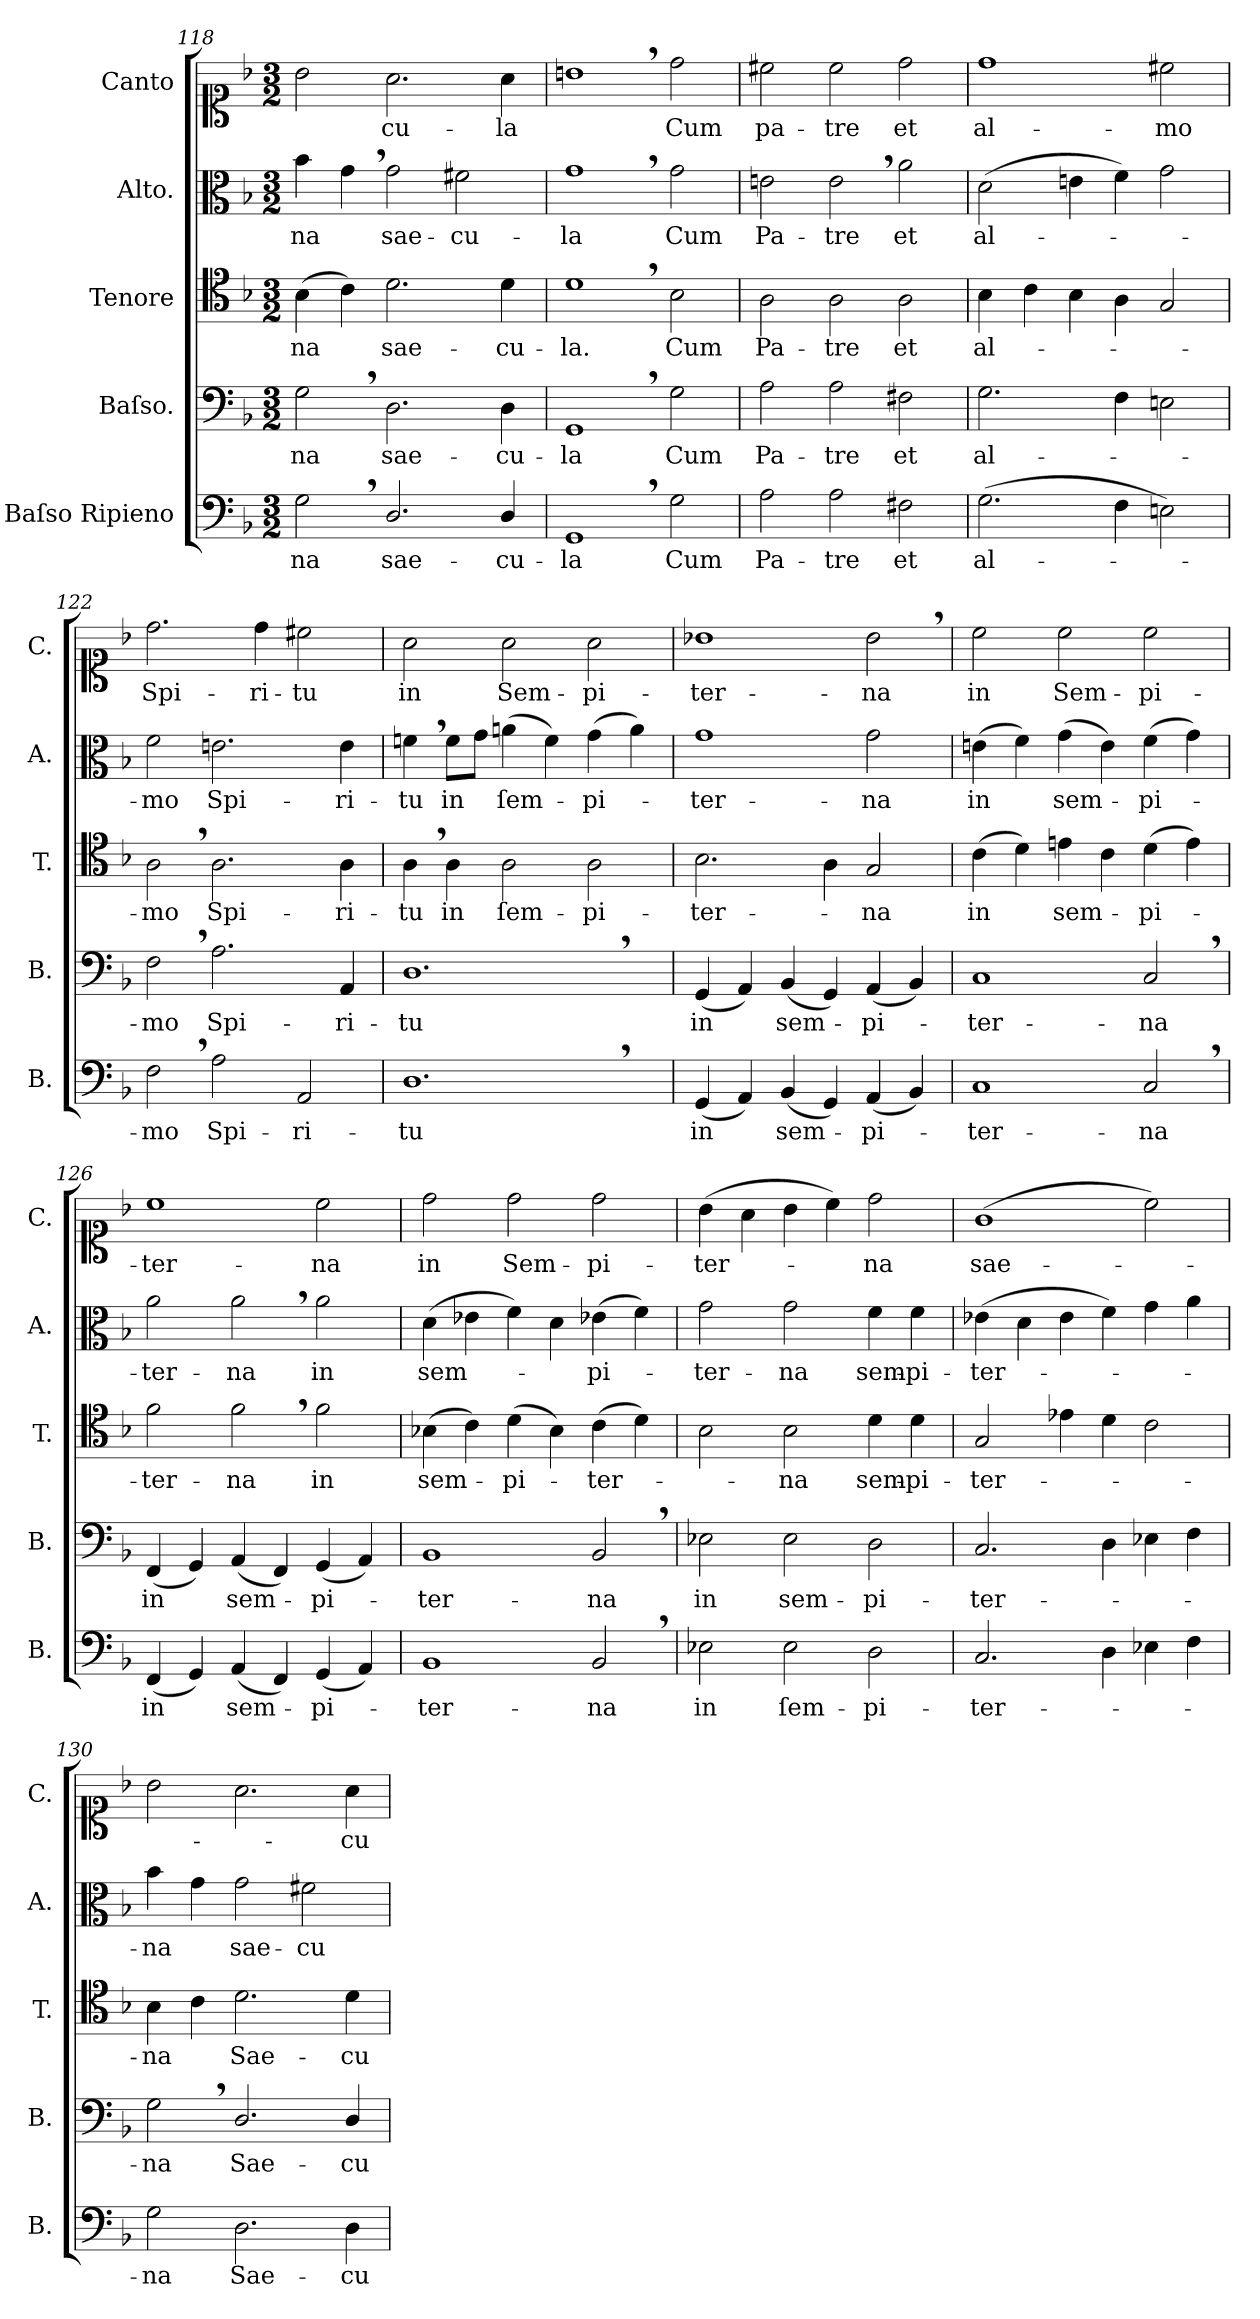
**kern	**text	**kern	**text	**kern	**text	**kern	**text	**kern	**text
*part5	*part5	*part4	*part4	*part3	*part3	*part2	*part2	*part1	*part1
*staff5	*staff5	*staff4	*staff4	*staff3	*staff3	*staff2	*staff2	*staff1	*staff1
*I"Baſso Ripieno	*	*I"Baſso.	*	*I"Tenore	*	*I"Alto.	*	*I"Canto	*
*I'B.	*	*I'B.	*	*I'T.	*	*I'A.	*	*I'C.	*
*clefF4	*	*clefF4	*	*clefC4	*	*clefC3	*	*clefC1	*
*k[b-]	*	*k[b-]	*	*k[b-]	*	*k[b-]	*	*k[b-]	*
*M3/2	*	*M3/2	*	*M3/2	*	*M3/2	*	*M3/2	*
=118	=118	=118	=118	=118	=118	=118	=118	=118	=118
2G,\	-na	2G,\	-na	(4B-\	-na	4b-\	-na	2b-\	.
.	.	.	.	4c\)	.	4g,\	.	.	.
2.D/	sae-	2.D\	sae-	2.d\	sae-	2g\	sae-	2.a\	-cu-
.	.	.	.	.	.	2f#X\	-cu-	.	.
4D/	-cu-	4D\	-cu-	4d\	-cu-	.	.	4a\	-la
=119	=119	=119	=119	=119	=119	=119	=119	=119	=119
1GG,	-la	1GG,	-la	1d,	-la.	1g,	-la	1bn,	.
2G\	Cum	2G\	Cum	2B-\	Cum	2g\	Cum	2dd\	Cum
=120	=120	=120	=120	=120	=120	=120	=120	=120	=120
2A\	Pa-	2A\	Pa-	2A\	Pa-	2en\	Pa-	2cc#X\	pa-
2A\	-tre	2A\	-tre	2A\	-tre	2e,\	-tre	2cc#\	-tre
2F#X\	et	2F#X\	et	2A\	et	2a\	et	2dd\	et
=121	=121	=121	=121	=121	=121	=121	=121	=121	=121
(2.G\	al-	2.G\	al-	4B-\	al-	(2d\	al-	1dd	al-
.	.	.	.	4c\	.	.	.	.	.
.	.	.	.	4B-\	.	4en\	.	.	.
4F\	.	4F\	.	4A\	.	4f\)	.	.	.
2En\)	.	2En\	.	2G/	.	2g\	.	2cc#X\	-mo
=122	=122	=122	=122	=122	=122	=122	=122	=122	=122
2F,\	-mo	2F,\	-mo	2A,\	-mo	2f\	-mo	2.dd\	Spi-
2A\	Spi-	2.A\	Spi-	2.A\	Spi-	2.en\	Spi-	.	.
.	.	.	.	.	.	.	.	4dd\	-ri-
2AA/	ri-	.	.	.	.	.	.	2cc#X\	-tu
.	.	4AA/	-ri-	4A\	-ri-	4e\	-ri-	.	.
=123	=123	=123	=123	=123	=123	=123	=123	=123	=123
1.D,	-tu	1.D,	-tu	4A,\	-tu	4fn,\	-tu	2a\	in
.	.	.	.	4A\	in	8f\L	in	.	.
.	.	.	.	.	.	8g\J	.	.	.
.	.	.	.	2A\	ſem-	(4an\	ſem-	2a\	Sem-
.	.	.	.	.	.	4f\)	.	.	.
.	.	.	.	2A\	-pi-	(4g\	-pi-	2a\	-pi-
.	.	.	.	.	.	4a\)	.	.	.
=124	=124	=124	=124	=124	=124	=124	=124	=124	=124
(4GG/	in	(4GG/	in	2.B-\	-ter-	1g	-ter-	1b-X	-ter-
4AA/)	.	4AA/)	.	.	.	.	.	.	.
(4BB-/	sem-	(4BB-/	sem-	.	.	.	.	.	.
4GG/)	.	4GG/)	.	4A\	.	.	.	.	.
(4AA/	-pi-	(4AA/	-pi-	2G/	-na	2g\	-na	2b-,\	-na
4BB-/)	.	4BB-/)	.	.	.	.	.	.	.
=125	=125	=125	=125	=125	=125	=125	=125	=125	=125
!	!	!	!	!	!	!	!	!	!LO:LY:i
1C	-ter-	1C	-ter-	(4c\	in	(4en\	in	2cc\	in
.	.	.	.	4d\)	.	4f\)	.	.	.
!	!	!	!	!	!	!	!	!	!LO:LY:i
.	.	.	.	4en\	sem-	(4g\	sem-	2cc\	Sem-
.	.	.	.	4c\	.	4e\)	.	.	.
!	!	!	!	!	!	!	!	!	!LO:LY:i
2C,/	-na	2C,/	-na	(4d\	-pi-	(4f\	-pi-	2cc\	-pi-
.	.	.	.	4e\)	.	4g\)	.	.	.
=126	=126	=126	=126	=126	=126	=126	=126	=126	=126
!	!LO:LY:i	!	!LO:LY:i	!	!	!	!	!	!LO:LY:i
(4FF/	in	(4FF/	in	2f\	-ter-	2a\	-ter-	1cc	-ter-
4GG/)	.	4GG/)	.	.	.	.	.	.	.
!	!LO:LY:i	!	!LO:LY:i	!	!	!	!	!	!
(4AA/	sem-	(4AA/	sem-	2f,\	-na	2a,\	-na	.	.
4FF/)	.	4FF/)	.	.	.	.	.	.	.
!	!LO:LY:i	!	!LO:LY:i	!	!	!	!	!	!LO:LY:i
(4GG/	-pi-	(4GG/	-pi-	2f\	in	2a\	in	2cc\	-na
4AA/)	.	4AA/)	.	.	.	.	.	.	.
=127	=127	=127	=127	=127	=127	=127	=127	=127	=127
!	!LO:LY:i	!	!LO:LY:i	!	!	!	!	!	!
1BB-	-ter-	1BB-	-ter-	(4B-X\	sem-	(4d\	sem-	2dd\	in
.	.	.	.	4c\)	.	4e-X\	.	.	.
.	.	.	.	(4d\	-pi-	4f\)	.	2dd\	Sem-
.	.	.	.	4B-\)	.	4d\	.	.	.
!	!LO:LY:i	!	!LO:LY:i	!	!	!	!	!	!
2BB-,/	-na	2BB-,/	-na	(4c\	-ter-	(4e-X\	-pi-	2dd\	-pi-
.	.	.	.	4d\)	.	4f\)	.	.	.
=128	=128	=128	=128	=128	=128	=128	=128	=128	=128
2E-X\	in	2E-X\	in	2B-\	.	2g\	-ter-	(4b-\	-ter-
.	.	.	.	.	.	.	.	4a\	.
2E-\	ſem-	2E-\	sem-	2B-\	-na	2g\	-na	4b-\	.
.	.	.	.	.	.	.	.	4cc\)	.
2D\	-pi-	2D\	-pi-	4d\	sem-	4f\	sem-	2dd\	-na
.	.	.	.	4d\	-pi-	4f\	-pi-	.	.
=129	=129	=129	=129	=129	=129	=129	=129	=129	=129
2.C/	-ter-	2.C/	-ter-	2G/	-ter-	(4e-X\	-ter-	(1g	sae-
.	.	.	.	.	.	4d\	.	.	.
.	.	.	.	4e-X\	.	4e-\	.	.	.
4D\	.	4D\	.	4d\	.	4f\)	.	.	.
4E-X\	.	4E-X\	.	2c\	.	4g\	.	2cc\)	.
4F\	.	4F\	.	.	.	4a\	.	.	.
=130	=130	=130	=130	=130	=130	=130	=130	=130	=130
2G\	-na	2G,\	-na	4B-\	-na	4b-\	-na	2b-\	.
.	.	.	.	4c\	.	4g\	.	.	.
2.D\	Sae-	2.D/	Sae-	2.d\	Sae-	2g\	sae-	2.a\	.
.	.	.	.	.	.	2f#X\	-cu-	.	.
4D\	-cu-	4D/	-cu-	4d\	-cu-	.	.	4a\	-cu-
=	=	=	=	=	=	=	=	=	=
*-	*-	*-	*-	*-	*-	*-	*-	*-	*-
